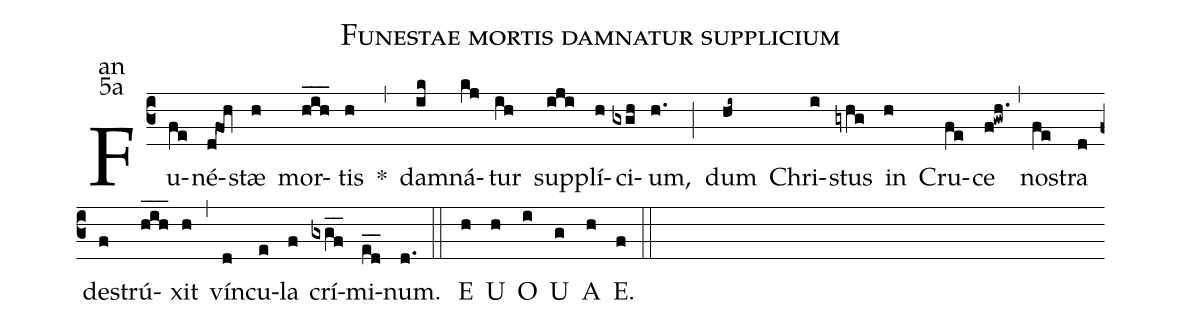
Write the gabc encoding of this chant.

name:Funestae mortis damnatur supplicium;
office-part:an;
mode:5a;
%%
(c3) Fu(fe)né(d@foh)stæ(h) mor(hih___)tis(h) <sp>*</sp>(,) da(ik)mná(kj)tur(ih) sup(iji)plí(h)ci(gxgh)um,(h.) (;)
dum(hi~) Chri(i)stus(gyhg) in(h) Cru(fe)ce(f!gwh.) (,) no(fe)stra(d) de(f)strú(hih___)xit(h) (,) vín(d)cu(e)la(f) crí(gxgf__)mi(ed__)num.(d.)  (::)
<eu>  E(h) U(h) O(i) U(g) A(h) E.(f) </eu> (::)
